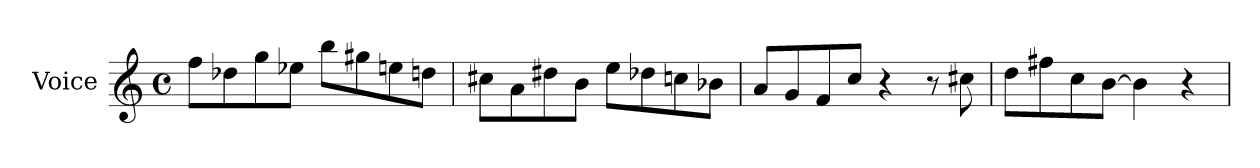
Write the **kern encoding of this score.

**kern
*part1
*staff1
*I"Voice
*I'Voice
*clefG2
*M4/4
*met(c)
=1
8ff\L
8dd-X\
8gg\
8ee-X\J
8bb\L
8gg#X\
8een\
8ddn\J
=2
8cc#X\L
8a\
8dd#X\
8b\J
8ee\L
8dd-X\
8ccn\
8b-X\J
=3
8a/L
8g/
8f/
8cc/J
4r
8r
8cc#X\
=4
8dd\L
8ff#X\
8cc\
[>8b\J
4b\]
4r
=
*-
